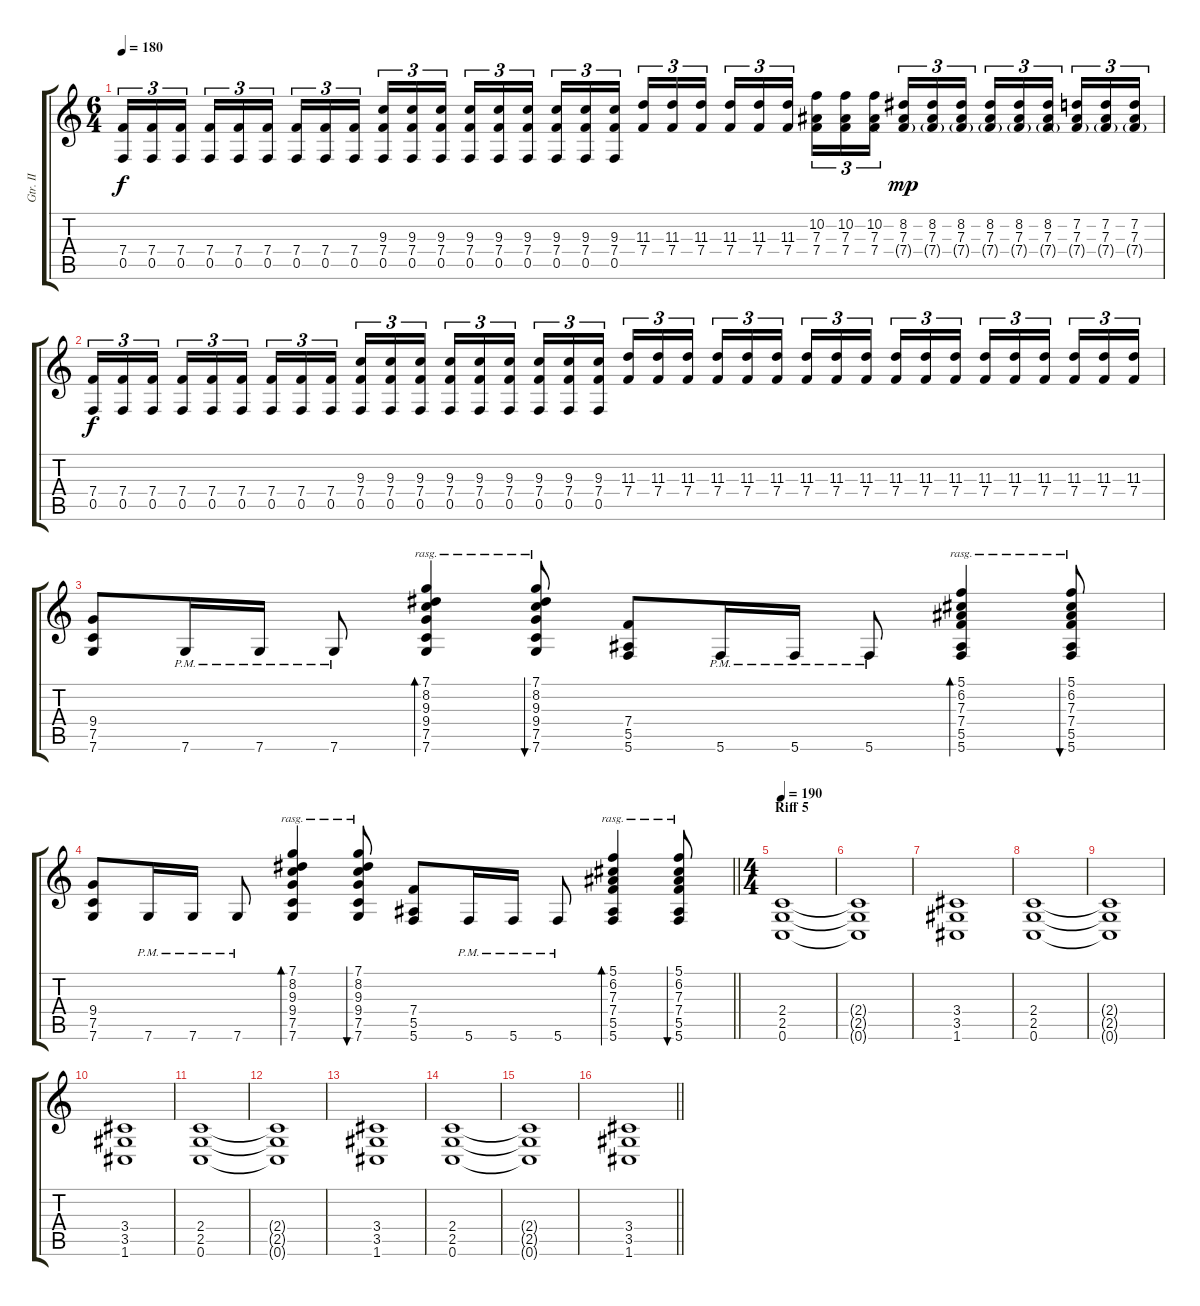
\track ("Gtr. II" "Gtr. II") {instrument distortionguitar}
\staff {score tabs}
\tuning (C4 G3 Eb3 Bb2 F2 C2) {hide}
\ts (6 4)
\tempo 180
\clef g2
\ks c
(7.4 0.5).16{tu (3 2) dy f} (7.4 0.5).16{tu (3 2)} (7.4 0.5).16{tu (3 2) beam splitsecondary} (7.4 0.5).16{tu (3 2)} (7.4 0.5).16{tu (3 2)} (7.4 0.5).16{tu (3 2) beam splitsecondary} (7.4 0.5).16{tu (3 2)} (7.4 0.5).16{tu (3 2)} (7.4 0.5).16{tu (3 2) beam splitsecondary} (9.3 7.4 0.5).16{tu (3 2)} (9.3 7.4 0.5).16{tu (3 2)} (9.3 7.4 0.5).16{tu (3 2) beam splitsecondary} (9.3 7.4 0.5).16{tu (3 2)} (9.3 7.4 0.5).16{tu (3 2)} (9.3 7.4 0.5).16{tu (3 2) beam splitsecondary} (9.3 7.4 0.5).16{tu (3 2)} (9.3 7.4 0.5).16{tu (3 2)} (9.3 7.4 0.5).16{tu (3 2)} (11.3 7.4).16{tu (3 2)} (11.3 7.4).16{tu (3 2)} (11.3 7.4).16{tu (3 2) beam splitsecondary} (11.3 7.4).16{tu (3 2)} (11.3 7.4).16{tu (3 2)} (11.3 7.4).16{tu (3 2) beam splitsecondary} (10.2 7.3 7.4).16{tu (3 2)} (10.2 7.3 7.4).16{tu (3 2)} (10.2 7.3 7.4).16{tu (3 2) beam splitsecondary} (8.2 7.3 7.4{g}).16{tu (3 2) dy mp} (8.2 7.3 7.4{g}).16{tu (3 2)} (8.2 7.3 7.4{g}).16{tu (3 2) beam splitsecondary} (8.2 7.3 7.4{g}).16{tu (3 2)} (8.2 7.3 7.4{g}).16{tu (3 2)} (8.2 7.3 7.4{g}).16{tu (3 2) beam splitsecondary} (7.2 7.3 7.4{g}).16{tu (3 2)} (7.2 7.3 7.4{g}).16{tu (3 2)} (7.2 7.3 7.4{g}).16{tu (3 2)} |
(7.4 0.5).16{tu (3 2) dy f} (7.4 0.5).16{tu (3 2)} (7.4 0.5).16{tu (3 2) beam splitsecondary} (7.4 0.5).16{tu (3 2)} (7.4 0.5).16{tu (3 2)} (7.4 0.5).16{tu (3 2) beam splitsecondary} (7.4 0.5).16{tu (3 2)} (7.4 0.5).16{tu (3 2)} (7.4 0.5).16{tu (3 2) beam splitsecondary} (9.3 7.4 0.5).16{tu (3 2)} (9.3 7.4 0.5).16{tu (3 2)} (9.3 7.4 0.5).16{tu (3 2) beam splitsecondary} (9.3 7.4 0.5).16{tu (3 2)} (9.3 7.4 0.5).16{tu (3 2)} (9.3 7.4 0.5).16{tu (3 2) beam splitsecondary} (9.3 7.4 0.5).16{tu (3 2)} (9.3 7.4 0.5).16{tu (3 2)} (9.3 7.4 0.5).16{tu (3 2)} (11.3 7.4).16{tu (3 2)} (11.3 7.4).16{tu (3 2)} (11.3 7.4).16{tu (3 2) beam splitsecondary} (11.3 7.4).16{tu (3 2)} (11.3 7.4).16{tu (3 2)} (11.3 7.4).16{tu (3 2) beam splitsecondary} (11.3 7.4).16{tu (3 2)} (11.3 7.4).16{tu (3 2)} (11.3 7.4).16{tu (3 2) beam splitsecondary} (11.3 7.4).16{tu (3 2)} (11.3 7.4).16{tu (3 2)} (11.3 7.4).16{tu (3 2) beam splitsecondary} (11.3 7.4).16{tu (3 2)} (11.3 7.4).16{tu (3 2)} (11.3 7.4).16{tu (3 2) beam splitsecondary} (11.3 7.4).16{tu (3 2)} (11.3 7.4).16{tu (3 2)} (11.3 7.4).16{tu (3 2)} |
(9.4 7.5 7.6).8 7.6{pm}.16 7.6{pm}.16 7.6{pm}.8 (7.1 8.2 9.3 9.4 7.5 7.6).4{bd 240 rasg ii} (7.1 8.2 9.3 9.4 7.5 7.6).8{bu 240 rasg ii} (7.4 5.5 5.6).8 5.6{pm}.16 5.6{pm}.16 5.6{pm}.8 (5.1 6.2 7.3 7.4 5.5 5.6).4{bd 240 rasg ii} (5.1 6.2 7.3 7.4 5.5 5.6).8{bu 120 rasg ii} |
\barLineRight lightlight
(9.4 7.5 7.6).8 7.6{pm}.16 7.6{pm}.16 7.6{pm}.8 (7.1 8.2 9.3 9.4 7.5 7.6).4{bd 240 rasg ii} (7.1 8.2 9.3 9.4 7.5 7.6).8{bu 240 rasg ii} (7.4 5.5 5.6).8 5.6{pm}.16 5.6{pm}.16 5.6{pm}.8 (5.1 6.2 7.3 7.4 5.5 5.6).4{bd 240 rasg ii} (5.1 6.2 7.3 7.4 5.5 5.6).8{bu 120 rasg ii} |
\ts (4 4)
\section ("" "Riff 5")
\tempo 190
(2.4 2.5 0.6).1 |
(2.4{t} 2.5{t} 0.6{t}).1 |
(3.4 3.5 1.6).1 |
(2.4 2.5 0.6).1 |
(2.4{t} 2.5{t} 0.6{t}).1 |
(3.4 3.5 1.6).1 |
(2.4 2.5 0.6).1 |
(2.4{t} 2.5{t} 0.6{t}).1 |
(3.4 3.5 1.6).1 |
(2.4 2.5 0.6).1 |
(2.4{t} 2.5{t} 0.6{t}).1 |
\barLineRight lightlight
(3.4 3.5 1.6).1
